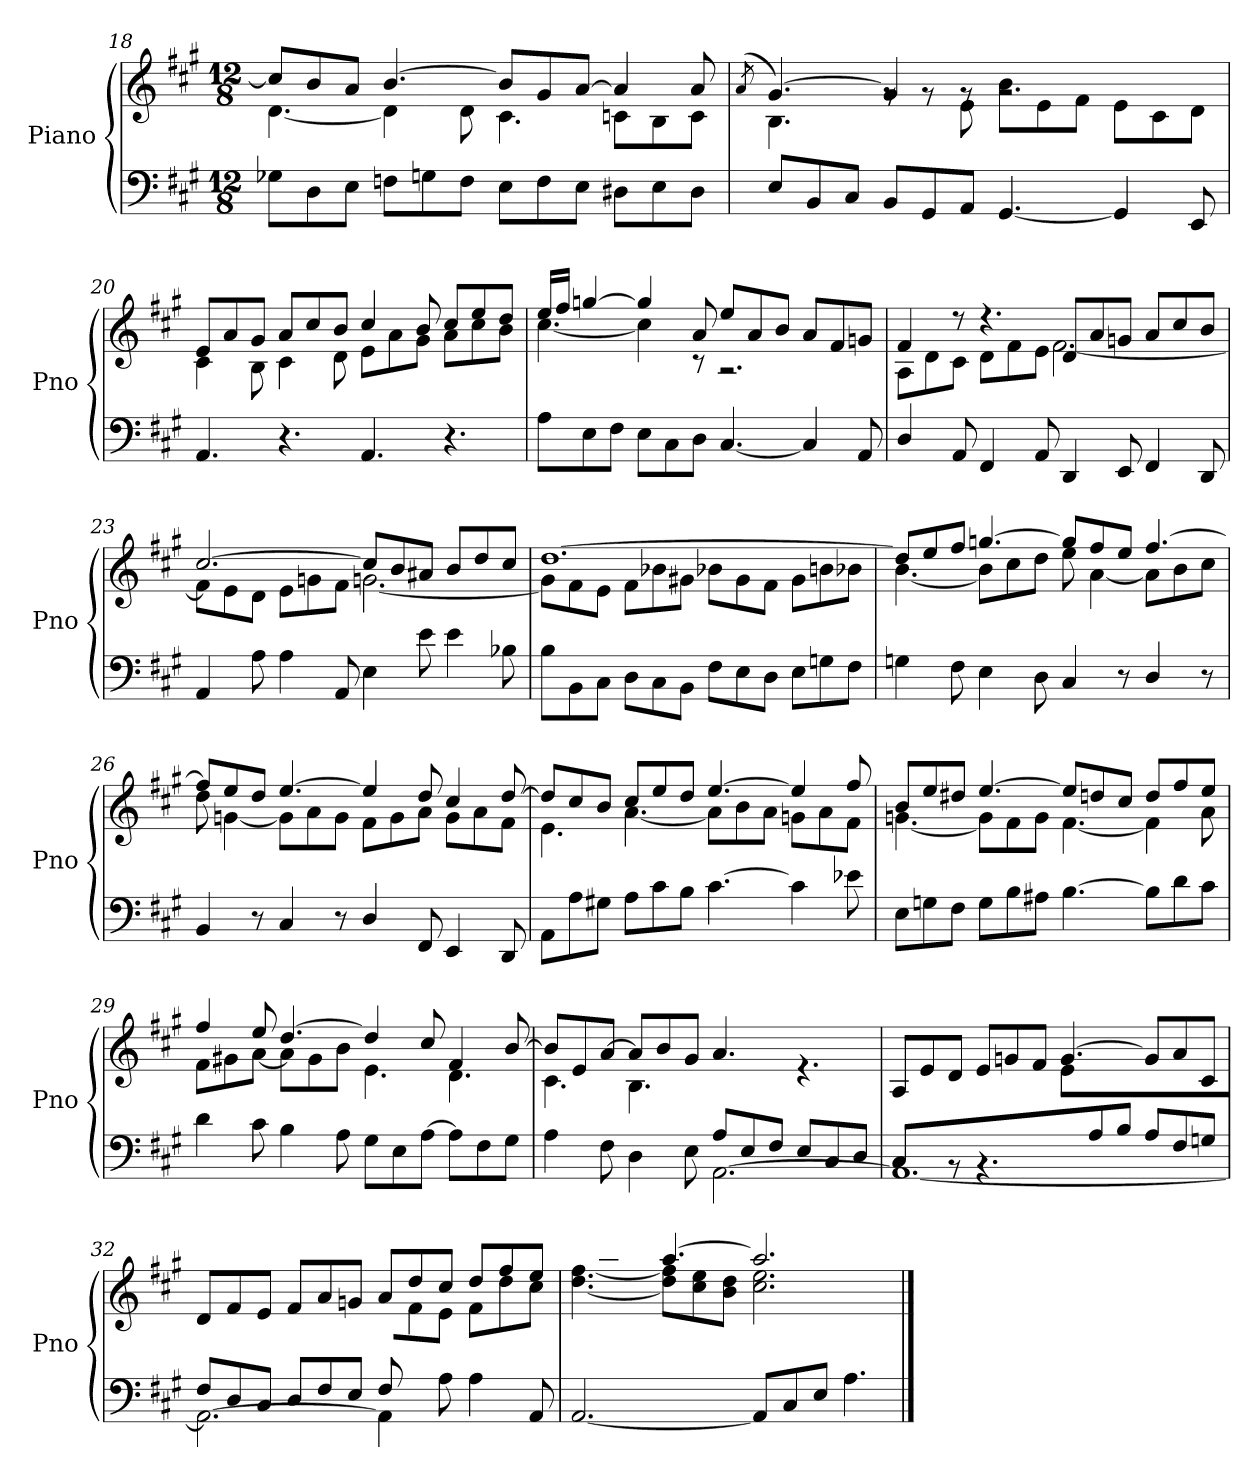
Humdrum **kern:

**kern	**kern
*part1	*part1
*staff2	*staff1
*I"Piano	*
*I'Pno	*
*clefF4	*clefG2
*k[f#c#g#]	*k[f#c#g#]
*M12/8	*M12/8
=18	=18
*	*^
8G-Xi\L	8cc#/L]	[4.d\
8D\	8b/	.
8E\J	8a/J	.
8Fn\L	[4.b/	4d\]
8Gn\	.	.
8F\J	.	8d\
8E\L	8b/L]	4.c#\
8F\	8g#/	.
8E\J	[8a/J	.
8D#Xj\L	4a/]	8cn\L
8E\	.	8B\
8D#j\J	8a/	8c\J
*	*v	*v
!!LO:LB:g=z
=19	=19
.	(>8qa/
*^	*^
*	*	*	*^
2ryy	8E/L	[4.g#/)	4.B\	8a!yy
.	8BB/	.	.	2g#!yy
.	8C#/J	.	.	.
.	8BB/L	4g#/]	8rg	.
8ryy	8GG#/	.	8rg	.
2..ryy	8AA/J	8rg	8e\	2..ryy
.	[4.GG#/	2.rg	8b\L	.
.	.	.	8e\	.
.	.	.	8f#\J	.
.	4GG#/]	.	8e\L	.
.	.	.	8c#\	.
.	8EE/	.	8d\J	.
*v	*v	*	*	*
*	*	*v	*v
=20	=20	=20
4.AA/	8e/L	4c#\
.	8a/	.
.	8g#/J	8B\
4.r	8a/L	4c#\
.	8cc#/	.
.	8b/J	8d\
4.AA/	4cc#/	8e\L
.	.	8a\
.	8b/	8g#\J
4.r	8cc#/L	8a\L
.	8ee/	8cc#\
.	8dd/J	8b\J
=21	=21	=21
8A\L	16ee/LL	[4.cc#\
.	16ff#/JJ	.
8E\	[4ggn/	.
8F#\J	.	.
8E\L	4gg/]	4cc#\]
8C#\	.	.
8D\J	8a/	8r
[4.C#/	8ee/L	2.r
.	8a/	.
.	8b/J	.
4C#/]	8a/L	.
.	8f#/	.
8AA/	8gn/J	.
!!LO:LB:g=z	!!
=22	=22	=22
4D/	4f#/	8A\L
.	.	8d\
8AA/	8r	8c#\J
4FF#/	4.r	8d\L
.	.	8f#\
8AA/	.	8e\J
4DD/	8d/L	[2.f#\
.	8a/	.
8EE/	8gn/J	.
4FF#/	8a/L	.
.	8cc#/	.
8DD/	8b/J	.
=23	=23	=23
4AA/	[2.cc#/	8f#\L]
.	.	8e\
8A\	.	8d\J
4A\	.	8e\L
.	.	8gn\
8AA/	.	8f#\J
4E\	8cc#/L]	[2.gn\
.	8b/	.
8e\	8a#Xj/J	.
4e\	8b/L	.
.	8dd/	.
8B-Xi\	8cc#/J	.
=24	=24	=24
8B\L	[1.dd	8g\L]
8BB\	.	8f#\
8C#\J	.	8e\J
8D\L	.	8f#\L
8C#\	.	8b-Xi\
8BB\J	.	8g#X\J
8F#\L	.	8b-Xi\L
8E\	.	8g#\
8D\J	.	8f#\J
8E\L	.	8g#\L
8Gn\	.	8b\
8F#\J	.	8b-Xi\J
!!LO:LB:g=z	!!
=25	=25	=25
4Gn\	8dd/L]	[4.b\
.	8ee/	.
8F#\	8ff#/J	.
4E\	[4.ggn/	8b\L]
.	.	8cc#\
8D\	.	8dd\J
4C#/	8gg/L]	8ee\
.	8ff#/	[4a\
8r	8ee/J	.
4D/	[4.ff#/	8a\L]
.	.	8b\
8r	.	8cc#\J
=26	=26	=26
4BB/	8ff#/L]	8dd\
.	8ee/	[4gn\
8r	8dd/J	.
4C#/	[4.ee/	8g\L]
.	.	8a\
8r	.	8g\J
4D/	4ee/]	8f#\L
.	.	8g\
8FF#/	8dd/	8a\J
4EE/	4cc#/	8g\L
.	.	8a\
8DD/	[8dd/	8f#\J
=27	=27	=27
8AA\L	8dd/L]	4.e\
8A\	8cc#/	.
8G#X\J	8b/J	.
8A\L	8cc#/L	[4.a\
8c#\	8ee/	.
8B\J	8dd/J	.
[4.c#\	[4.ee/	8a\L]
.	.	8b\
.	.	8a\J
4c#\]	4ee/]	8gn\L
.	.	8a\
8e-Xi\	8ff#/	8f#\J
!!LO:LB:g=z	!!
=28	=28	=28
8E\L	8b/L	[4.gn\
8Gn\	8ee/	.
8F#\J	8dd#X/J	.
8G\L	[4.ee/	8g\L]
8B\	.	8f#\
8A#Xj\J	.	8g\J
[4.B\	8ee/L]	[4.f#\
.	8ddn/	.
.	8cc#/J	.
8B\L]	8dd/L	4f#\]
8d\	8ff#/	.
8c#\J	8ee/J	8a\
=29	=29	=29
4d\	4ff#/	8f#\L
.	.	8g#X\
8c#\	8ee/	[8a\J
4B\	[4.dd/	8a\L]
.	.	8g#\
8A\	.	8b\J
8G#\L	4dd/]	4.e\
8E\	.	.
[8A\J	8cc#/	.
8A\L]	4f#/	4.d\
8F#\	.	.
8G#\J	[8b/	.
=30	=30	=30
*^	*	*^
*	*^	*	*	*
2.ryy	4A\	2.ryy	8b/L]	4.c#\	2.ryy
.	.	.	8e/	.	.
.	8F#\	.	[8a/J	.	.
.	4D\	.	8a/L]	4.B\	.
.	.	.	8b/	.	.
.	8E\	.	8g#/J	.	.
2.ryy	8A/L	[2.AA\	4.a/	2.ryy	2.ryy
.	8E/	.	.	.	.
.	8F#/J	.	.	.	.
.	8E/L	.	4.re	.	.
.	8C#/	.	.	.	.
.	8D/J	.	.	.	.
*	*v	*v	*	*	*
*	*	*	*v	*v
!!LO:LB:g=z
=31	=31	=31	=31
4C#/	1.AA_	8A/L	2.ryy
.	.	8e/	.
8rBB	.	8d/J	.
4.rBB	.	8e/L	.
.	.	8gn/	.
.	.	8f#/J	.
8ryy	.	[4.g/	8e\L
8A/	.	.	2ryy
8B/J	.	.	.
8A/L	.	8g/L]	.
8F#/	.	8a/	.
8Gn/J	.	8c#/J	8ryy
=32	=32	=32	=32
*	*^	*	*^
2.ryy	8F#/L	2.AA\_	8d/L	2.ryy	1ryy
.	8D/	.	8f#/	.	.
.	8C#/J	.	8e/J	.	.
.	8D/L	.	8f#/L	.	.
.	8F#/	.	8a/	.	.
.	8E/J	.	8gn/J	.	.
8F#/L	4ryy	4AA\]	8a/L	8ryy	.
2ryy	.	.	8dd/	8f#\	.
.	8A\	2ryy	8cc#/J	8e\J	2ryy
.	4A\	.	8dd/L	8f#\L	.
.	.	.	8ff#/	8dd\	.
8ryy	8AA/	.	8ee/J	8cc#\J	.
*v	*v	*v	*	*	*
*	*	*v	*v
=33	=33	=33
[2.AA/	8ff#/Lyy	[4.dd\ [4.ff#\
.	8aa/	.
.	8gg#/J	.
.	[4.aa/	8dd\] 8ff#\]L
.	.	8cc#\ 8ee\
.	.	8b\ 8dd\J
8AA/L]	2.aa/]	2.cc#\ 2.ee\
8C#/	.	.
8E/J	.	.
4.A\	.	.
*	*v	*v
==	==
*-	*-
